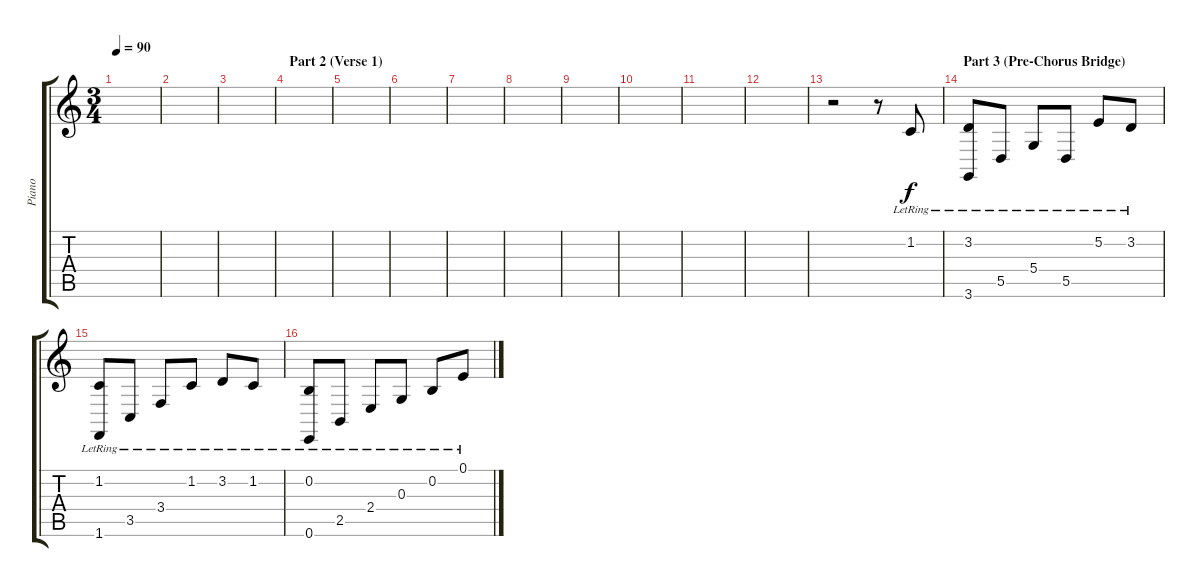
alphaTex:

\track ("Piano" "Piano") {instrument acousticgrandpiano}
\staff {score tabs}
\tuning (E4 B3 G3 D3 A2 E2) {hide}
\ts (3 4)
\tempo 90
\clef g2
\ks c
|
|
|
\section ("" "Part 2 (Verse 1)")
|
|
|
|
|
|
|
|
|
r.2 r.8 1.2{lr}.8 |
\section ("" "Part 3 (Pre-Chorus Bridge)")
(3.2{lr} 3.6{lr}).8 5.5{lr}.8 5.4{lr}.8 5.5{lr}.8 5.2{lr}.8 3.2{lr}.8 |
(1.2{lr} 1.6{lr}).8 3.5{lr}.8 3.4{lr}.8 1.2{lr}.8 3.2{lr}.8 1.2{lr}.8 |
(0.2{lr} 0.6{lr}).8 2.5{lr}.8 2.4{lr}.8 0.3{lr}.8 0.2{lr}.8 0.1{lr}.8
